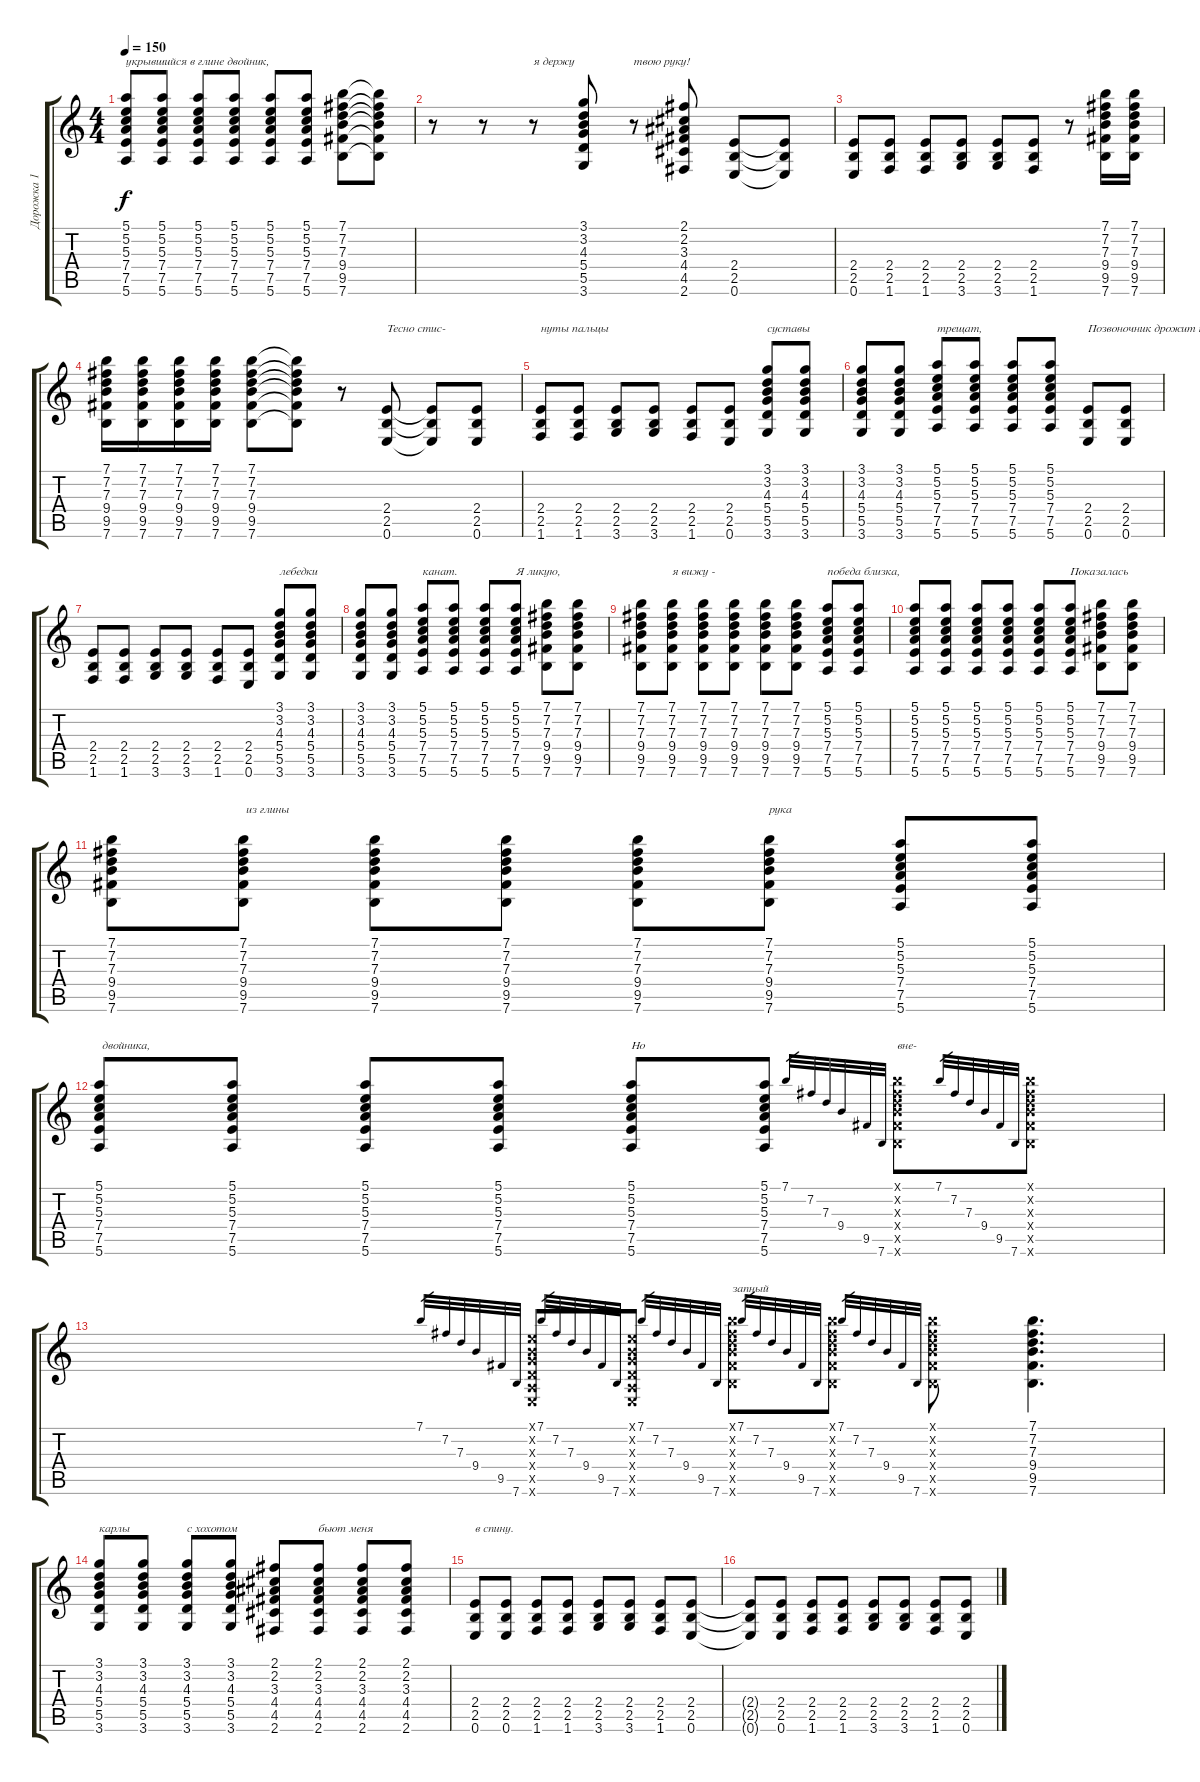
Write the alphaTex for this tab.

\track ("Дорожка 1" "Дорожка 1") {instrument acousticguitarnylon}
\staff {score tabs}
\tuning (E4 B3 G3 D3 A2 E2) {hide}
\ts (4 4)
\tempo 150
\clef g2
\ks c
(5.1 5.2 5.3 7.4 7.5 5.6).8{txt "укрывшийся в глине двойник," dy f} (5.1 5.2 5.3 7.4 7.5 5.6).8 (5.1 5.2 5.3 7.4 7.5 5.6).8 (5.1 5.2 5.3 7.4 7.5 5.6).8 (5.1 5.2 5.3 7.4 7.5 5.6).8 (5.1 5.2 5.3 7.4 7.5 5.6).8 (7.1 7.2 7.3 9.4 9.5 7.6).8 (7.1{t} 7.2{t} 7.3{t} 9.4{t} 9.5{t} 7.6{t}).8 |
r.8 r.8 r.8{txt "я держу"} (3.1 3.2 4.3 5.4 5.5 3.6).8 r.8{txt "твою руку!"} (2.1 2.2 3.3 4.4 4.5 2.6).8 (2.4 2.5 0.6).8 (2.4{t} 2.5{t} 0.6{t}).8 |
(2.4 2.5 0.6).8 (2.4 2.5 1.6).8 (2.4 2.5 1.6).8 (2.4 2.5 3.6).8 (2.4 2.5 3.6).8 (2.4 2.5 1.6).8 r.8 (7.1 7.2 7.3 9.4 9.5 7.6).16 (7.1 7.2 7.3 9.4 9.5 7.6).16 |
(7.1 7.2 7.3 9.4 9.5 7.6).16 (7.1 7.2 7.3 9.4 9.5 7.6).16 (7.1 7.2 7.3 9.4 9.5 7.6).16 (7.1 7.2 7.3 9.4 9.5 7.6).16 (7.1 7.2 7.3 9.4 9.5 7.6).8 (7.1{t} 7.2{t} 7.3{t} 9.4{t} 9.5{t} 7.6{t}).8 r.8 (2.4 2.5 0.6).8{txt "Тесно стис-"} (2.4{t} 2.5{t} 0.6{t}).8 (2.4 2.5 0.6).8 |
(2.4 2.5 1.6).8{txt "нуты пальцы"} (2.4 2.5 1.6).8 (2.4 2.5 3.6).8 (2.4 2.5 3.6).8 (2.4 2.5 1.6).8 (2.4 2.5 0.6).8 (3.1 3.2 4.3 5.4 5.5 3.6).8{txt "суставы"} (3.1 3.2 4.3 5.4 5.5 3.6).8 |
(3.1 3.2 4.3 5.4 5.5 3.6).8 (3.1 3.2 4.3 5.4 5.5 3.6).8 (5.1 5.2 5.3 7.4 7.5 5.6).8{txt "трещат,"} (5.1 5.2 5.3 7.4 7.5 5.6).8 (5.1 5.2 5.3 7.4 7.5 5.6).8 (5.1 5.2 5.3 7.4 7.5 5.6).8 (2.4 2.5 0.6).8{txt "Позвоночник дрожит как"} (2.4 2.5 0.6).8 |
(2.4 2.5 1.6).8 (2.4 2.5 1.6).8 (2.4 2.5 3.6).8 (2.4 2.5 3.6).8 (2.4 2.5 1.6).8 (2.4 2.5 0.6).8 (3.1 3.2 4.3 5.4 5.5 3.6).8{txt "лебедки"} (3.1 3.2 4.3 5.4 5.5 3.6).8 |
(3.1 3.2 4.3 5.4 5.5 3.6).8 (3.1 3.2 4.3 5.4 5.5 3.6).8 (5.1 5.2 5.3 7.4 7.5 5.6).8{txt "канат."} (5.1 5.2 5.3 7.4 7.5 5.6).8 (5.1 5.2 5.3 7.4 7.5 5.6).8 (5.1 5.2 5.3 7.4 7.5 5.6).8{txt "Я ликую, "} (7.1 7.2 7.3 9.4 9.5 7.6).8 (7.1 7.2 7.3 9.4 9.5 7.6).8 |
(7.1 7.2 7.3 9.4 9.5 7.6).8 (7.1 7.2 7.3 9.4 9.5 7.6).8{txt "я вижу - "} (7.1 7.2 7.3 9.4 9.5 7.6).8 (7.1 7.2 7.3 9.4 9.5 7.6).8 (7.1 7.2 7.3 9.4 9.5 7.6).8 (7.1 7.2 7.3 9.4 9.5 7.6).8 (5.1 5.2 5.3 7.4 7.5 5.6).8{txt "победа близка,"} (5.1 5.2 5.3 7.4 7.5 5.6).8 |
(5.1 5.2 5.3 7.4 7.5 5.6).8 (5.1 5.2 5.3 7.4 7.5 5.6).8 (5.1 5.2 5.3 7.4 7.5 5.6).8 (5.1 5.2 5.3 7.4 7.5 5.6).8 (5.1 5.2 5.3 7.4 7.5 5.6).8 (5.1 5.2 5.3 7.4 7.5 5.6).8{txt "Показалась"} (7.1 7.2 7.3 9.4 9.5 7.6).8 (7.1 7.2 7.3 9.4 9.5 7.6).8 |
(7.1 7.2 7.3 9.4 9.5 7.6).8 (7.1 7.2 7.3 9.4 9.5 7.6).8{txt " из глины"} (7.1 7.2 7.3 9.4 9.5 7.6).8 (7.1 7.2 7.3 9.4 9.5 7.6).8 (7.1 7.2 7.3 9.4 9.5 7.6).8 (7.1 7.2 7.3 9.4 9.5 7.6).8{txt "рука"} (5.1 5.2 5.3 7.4 7.5 5.6).8 (5.1 5.2 5.3 7.4 7.5 5.6).8 |
(5.1 5.2 5.3 7.4 7.5 5.6).8{txt " двойника,"} (5.1 5.2 5.3 7.4 7.5 5.6).8 (5.1 5.2 5.3 7.4 7.5 5.6).8 (5.1 5.2 5.3 7.4 7.5 5.6).8 (5.1 5.2 5.3 7.4 7.5 5.6).8{txt "Но"} (5.1 5.2 5.3 7.4 7.5 5.6).8 7.1.32{gr} 7.2.32{gr} 7.3.32{gr} 9.4.32{gr} 9.5.32{gr} 7.6.32{gr} (7.1{x} 7.2{x} 7.3{x} 9.4{x} 9.5{x} 7.6{x}).8{txt "вне-"} 7.1.32{gr} 7.2.32{gr} 7.3.32{gr} 9.4.32{gr} 9.5.32{gr} 7.6.32{gr} (7.1{x} 7.2{x} 7.3{x} 9.4{x} 9.5{x} 7.6{x}).8 |
7.1.32{gr} 7.2.32{gr} 7.3.32{gr} 9.4.32{gr} 9.5.32{gr} 7.6.32{gr} (0.1{x} 0.2{x} 0.3{x} 0.4{x} 0.5{x} 0.6{x}).8 7.1.32{gr} 7.2.32{gr} 7.3.32{gr} 9.4.32{gr} 9.5.32{gr} 7.6.32{gr} (0.1{x} 0.2{x} 0.3{x} 0.4{x} 0.5{x} 0.6{x}).8 7.1.32{gr} 7.2.32{gr} 7.3.32{gr} 9.4.32{gr} 9.5.32{gr} 7.6.32{gr} (7.1{x} 7.2{x} 7.3{x} 9.4{x} 9.5{x} 7.6{x}).8{txt "запный"} 7.1.32{gr} 7.2.32{gr} 7.3.32{gr} 9.4.32{gr} 9.5.32{gr} 7.6.32{gr} (7.1{x} 7.2{x} 7.3{x} 9.4{x} 9.5{x} 7.6{x}).8 7.1.32{gr} 7.2.32{gr} 7.3.32{gr} 9.4.32{gr} 9.5.32{gr} 7.6.32{gr} (7.1{x} 7.2{x} 7.3{x} 9.4{x} 9.5{x} 7.6{x}).8 (7.1 7.2 7.3 9.4 9.5 7.6).4{d} |
(3.1 3.2 4.3 5.4 5.5 3.6).8{txt "карлы"} (3.1 3.2 4.3 5.4 5.5 3.6).8 (3.1 3.2 4.3 5.4 5.5 3.6).8{txt "с хохотом"} (3.1 3.2 4.3 5.4 5.5 3.6).8 (2.1 2.2 3.3 4.4 4.5 2.6).8 (2.1 2.2 3.3 4.4 4.5 2.6).8{txt "бьют меня"} (2.1 2.2 3.3 4.4 4.5 2.6).8 (2.1 2.2 3.3 4.4 4.5 2.6).8 |
(2.4 2.5 0.6).8{txt "в спину."} (2.4 2.5 0.6).8 (2.4 2.5 1.6).8 (2.4 2.5 1.6).8 (2.4 2.5 3.6).8 (2.4 2.5 3.6).8 (2.4 2.5 1.6).8 (2.4 2.5 0.6).8 |
(2.4{t} 2.5{t} 0.6{t}).8 (2.4 2.5 0.6).8 (2.4 2.5 1.6).8 (2.4 2.5 1.6).8 (2.4 2.5 3.6).8 (2.4 2.5 3.6).8 (2.4 2.5 1.6).8 (2.4 2.5 0.6).8
